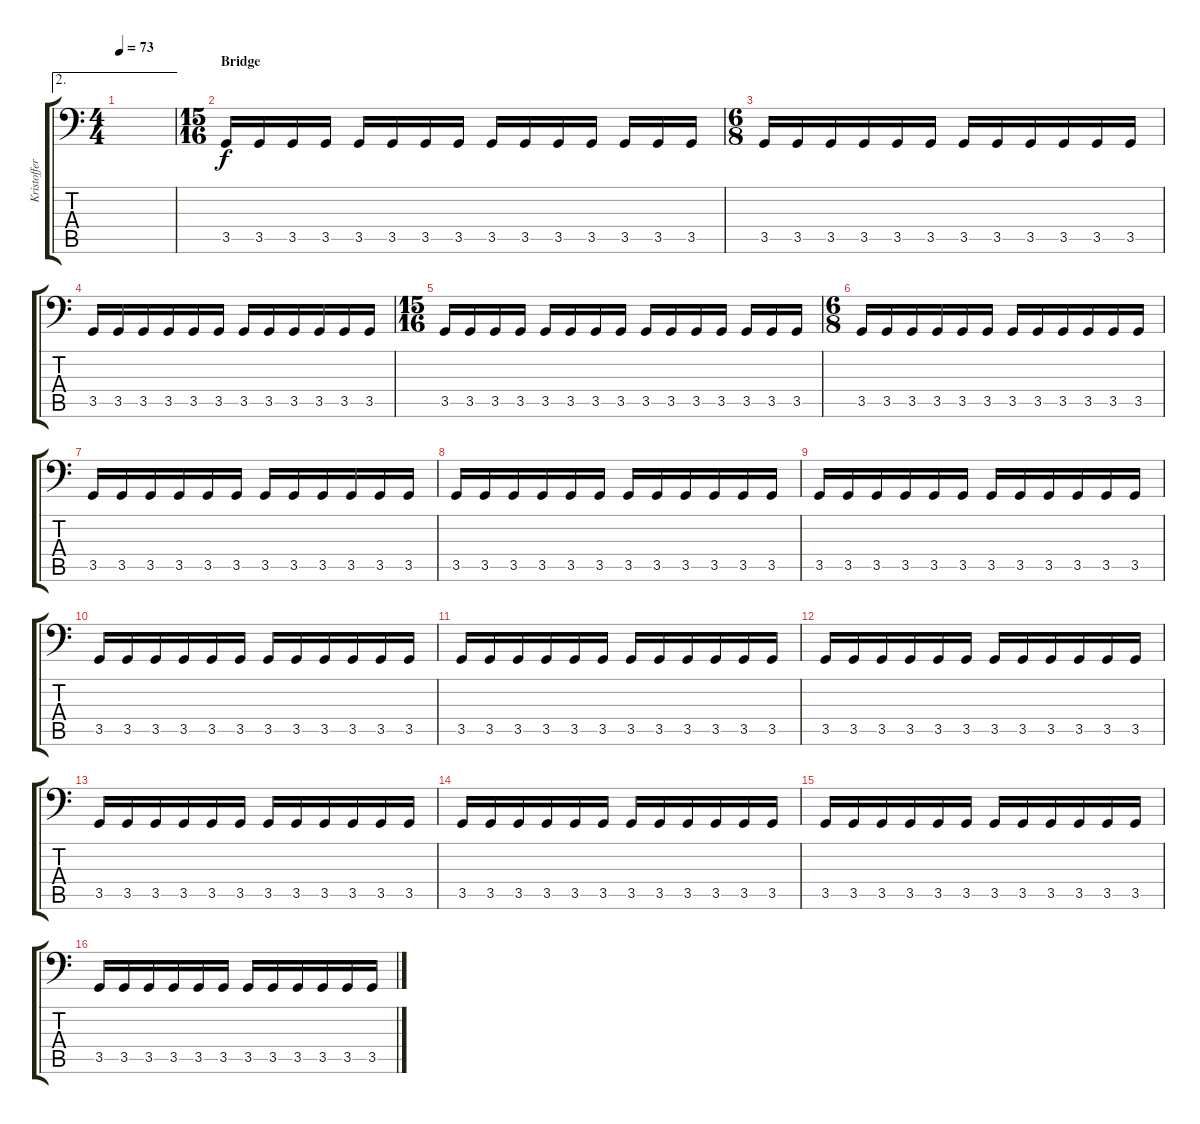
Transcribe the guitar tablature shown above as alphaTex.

\track ("Kristoffer Gildenlöw" "Kristoffer") {instrument electricbassfinger}
\staff {score tabs}
\tuning (C3 G2 D2 A1 E1 B0) {hide}
\ae 2
\ts (4 4)
\tempo 73
\clef f4
\ks c
|
\ts (15 16)
\section ("" "Bridge")
3.5.16 3.5.16 3.5.16 3.5.16 3.5.16 3.5.16 3.5.16 3.5.16 3.5.16 3.5.16 3.5.16 3.5.16 3.5.16 3.5.16 3.5.16 |
\ts (6 8)
3.5.16 3.5.16 3.5.16 3.5.16 3.5.16 3.5.16 3.5.16 3.5.16 3.5.16 3.5.16 3.5.16 3.5.16 |
3.5.16 3.5.16 3.5.16 3.5.16 3.5.16 3.5.16 3.5.16 3.5.16 3.5.16 3.5.16 3.5.16 3.5.16 |
\ts (15 16)
3.5.16 3.5.16 3.5.16 3.5.16 3.5.16 3.5.16 3.5.16 3.5.16 3.5.16 3.5.16 3.5.16 3.5.16 3.5.16 3.5.16 3.5.16 |
\ts (6 8)
3.5.16 3.5.16 3.5.16 3.5.16 3.5.16 3.5.16 3.5.16 3.5.16 3.5.16 3.5.16 3.5.16 3.5.16 |
3.5.16 3.5.16 3.5.16 3.5.16 3.5.16 3.5.16 3.5.16 3.5.16 3.5.16 3.5.16 3.5.16 3.5.16 |
3.5.16 3.5.16 3.5.16 3.5.16 3.5.16 3.5.16 3.5.16 3.5.16 3.5.16 3.5.16 3.5.16 3.5.16 |
3.5.16 3.5.16 3.5.16 3.5.16 3.5.16 3.5.16 3.5.16 3.5.16 3.5.16 3.5.16 3.5.16 3.5.16 |
3.5.16 3.5.16 3.5.16 3.5.16 3.5.16 3.5.16 3.5.16 3.5.16 3.5.16 3.5.16 3.5.16 3.5.16 |
3.5.16 3.5.16 3.5.16 3.5.16 3.5.16 3.5.16 3.5.16 3.5.16 3.5.16 3.5.16 3.5.16 3.5.16 |
3.5.16 3.5.16 3.5.16 3.5.16 3.5.16 3.5.16 3.5.16 3.5.16 3.5.16 3.5.16 3.5.16 3.5.16 |
3.5.16 3.5.16 3.5.16 3.5.16 3.5.16 3.5.16 3.5.16 3.5.16 3.5.16 3.5.16 3.5.16 3.5.16 |
3.5.16 3.5.16 3.5.16 3.5.16 3.5.16 3.5.16 3.5.16 3.5.16 3.5.16 3.5.16 3.5.16 3.5.16 |
3.5.16 3.5.16 3.5.16 3.5.16 3.5.16 3.5.16 3.5.16 3.5.16 3.5.16 3.5.16 3.5.16 3.5.16 |
3.5.16 3.5.16 3.5.16 3.5.16 3.5.16 3.5.16 3.5.16 3.5.16 3.5.16 3.5.16 3.5.16 3.5.16
